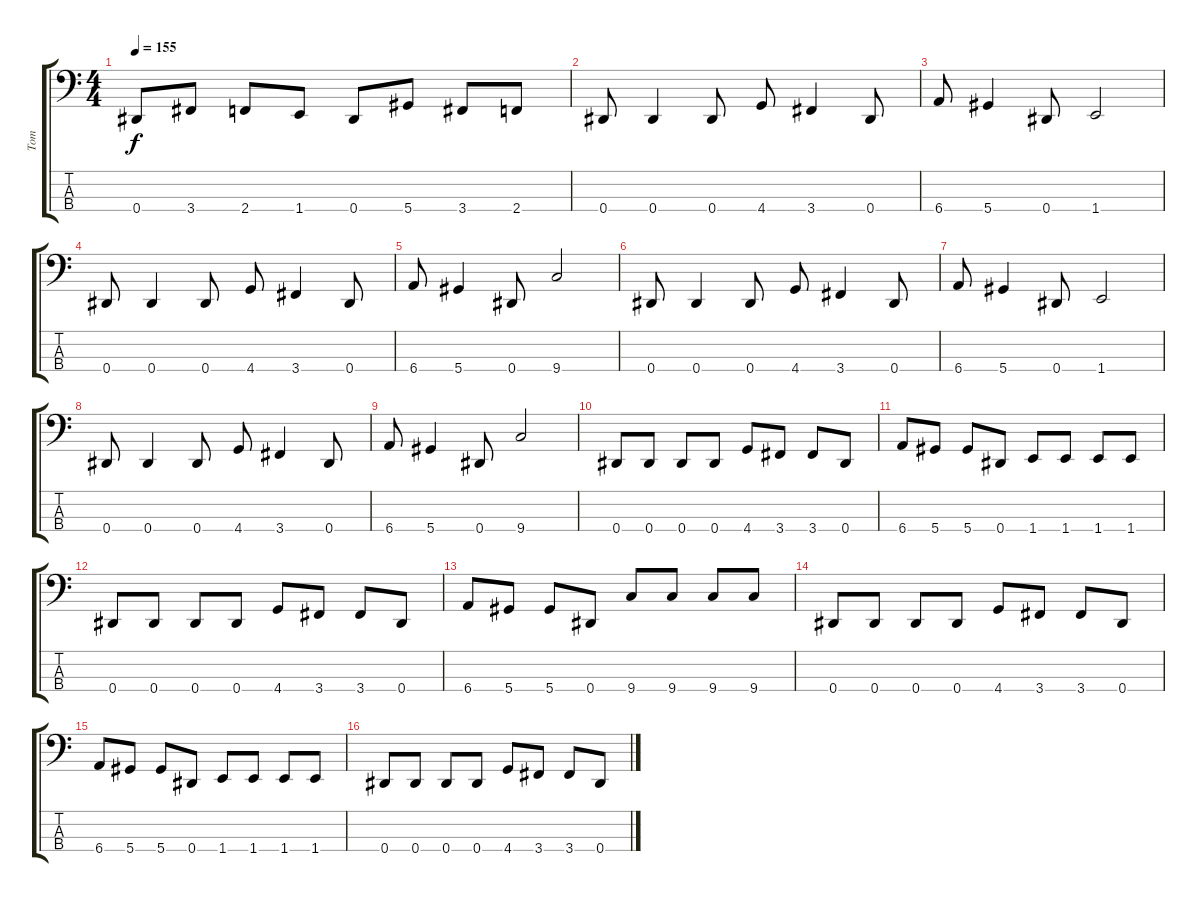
\track ("Tom" "Tom") {instrument electricbasspick}
\staff {score tabs}
\tuning (Gb2 Db2 Ab1 Eb1) {hide}
\ts (4 4)
\tempo 155
\clef f4
\ks c
0.4.8{dy f} 3.4.8 2.4.8 1.4.8 0.4.8 5.4.8 3.4.8 2.4.8 |
0.4.8 0.4.4 0.4.8 4.4.8 3.4.4 0.4.8 |
6.4.8 5.4.4 0.4.8 1.4.2 |
0.4.8 0.4.4 0.4.8 4.4.8 3.4.4 0.4.8 |
6.4.8 5.4.4 0.4.8 9.4.2 |
0.4.8 0.4.4 0.4.8 4.4.8 3.4.4 0.4.8 |
6.4.8 5.4.4 0.4.8 1.4.2 |
0.4.8 0.4.4 0.4.8 4.4.8 3.4.4 0.4.8 |
6.4.8 5.4.4 0.4.8 9.4.2 |
0.4.8 0.4.8 0.4.8 0.4.8 4.4.8 3.4.8 3.4.8 0.4.8 |
6.4.8 5.4.8 5.4.8 0.4.8 1.4.8 1.4.8 1.4.8 1.4.8 |
0.4.8 0.4.8 0.4.8 0.4.8 4.4.8 3.4.8 3.4.8 0.4.8 |
6.4.8 5.4.8 5.4.8 0.4.8 9.4.8 9.4.8 9.4.8 9.4.8 |
0.4.8 0.4.8 0.4.8 0.4.8 4.4.8 3.4.8 3.4.8 0.4.8 |
6.4.8 5.4.8 5.4.8 0.4.8 1.4.8 1.4.8 1.4.8 1.4.8 |
0.4.8 0.4.8 0.4.8 0.4.8 4.4.8 3.4.8 3.4.8 0.4.8
